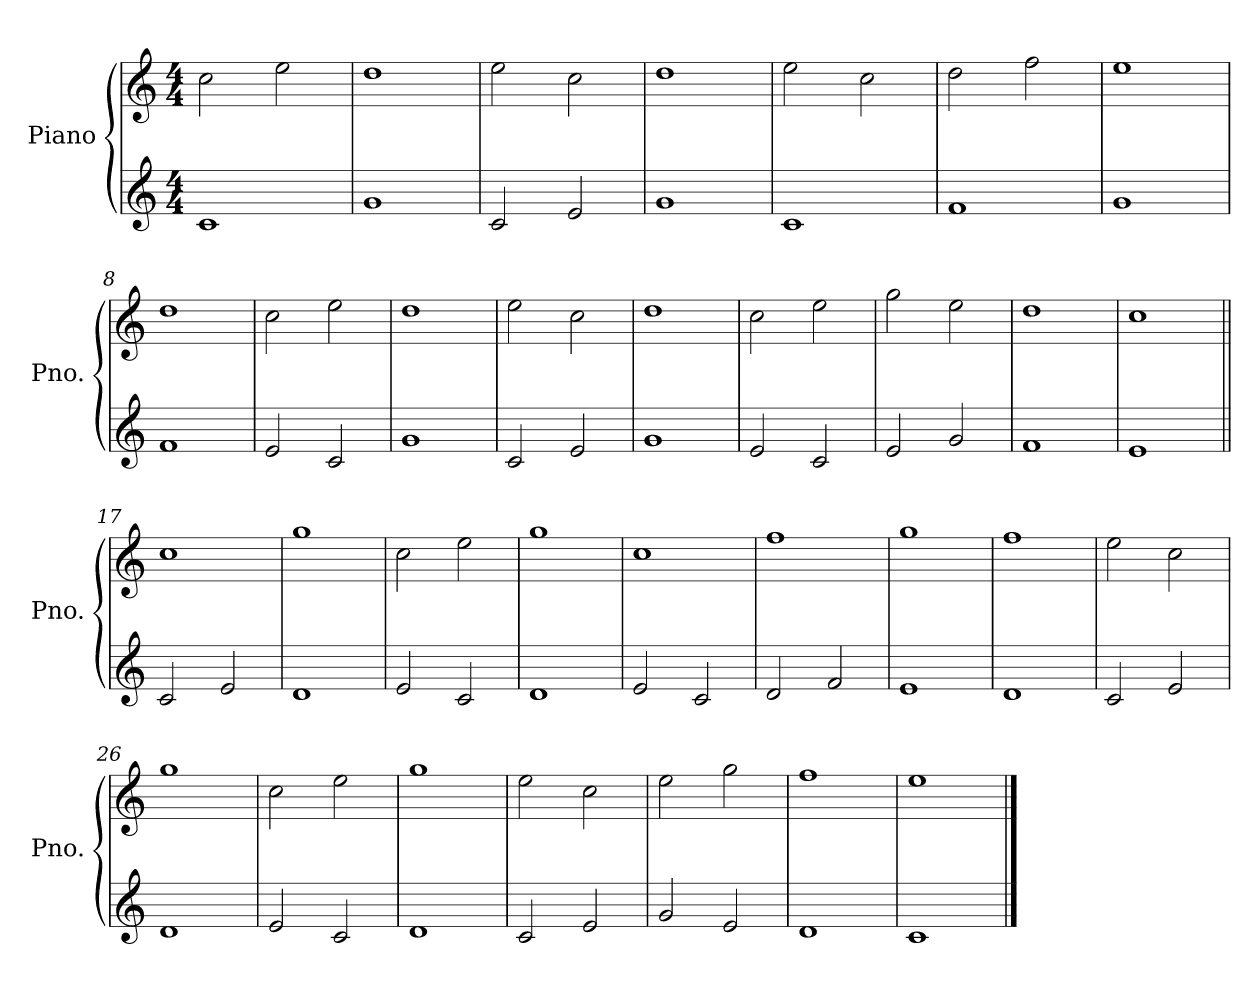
**kern	**kern
*part1	*part1
*staff2	*staff1
*I"Piano	*
*I'Pno.	*
*clefG2	*clefG2
*k[]	*k[]
*M4/4	*M4/4
=1	=1
1c	2cc\
.	2ee\
=2	=2
1g	1dd
=3	=3
2c/	2ee\
2e/	2cc\
=4	=4
1g	1dd
=5	=5
1c	2ee\
.	2cc\
=6	=6
1f	2dd\
.	2ff\
=7	=7
1g	1ee
=8	=8
1f	1dd
!!LO:LB:g=z
=9	=9
2e/	2cc\
2c/	2ee\
=10	=10
1g	1dd
=11	=11
2c/	2ee\
2e/	2cc\
=12	=12
1g	1dd
=13	=13
2e/	2cc\
2c/	2ee\
=14	=14
2e/	2gg\
2g/	2ee\
=15	=15
1f	1dd
=16	=16
1e	1cc
!!LO:LB:g=z
=17||	=17||
2c/	1cc
2e/	.
=18	=18
1d	1gg
=19	=19
2e/	2cc\
2c/	2ee\
=20	=20
1d	1gg
=21	=21
2e/	1cc
2c/	.
=22	=22
2d/	1ff
2f/	.
=23	=23
1e	1gg
=24	=24
1d	1ff
!!LO:LB:g=z
=25	=25
2c/	2ee\
2e/	2cc\
=26	=26
1d	1gg
=27	=27
2e/	2cc\
2c/	2ee\
=28	=28
1d	1gg
=29	=29
2c/	2ee\
2e/	2cc\
=30	=30
2g/	2ee\
2e/	2gg\
=31	=31
1d	1ff
=32	=32
1c	1ee
==	==
*-	*-
